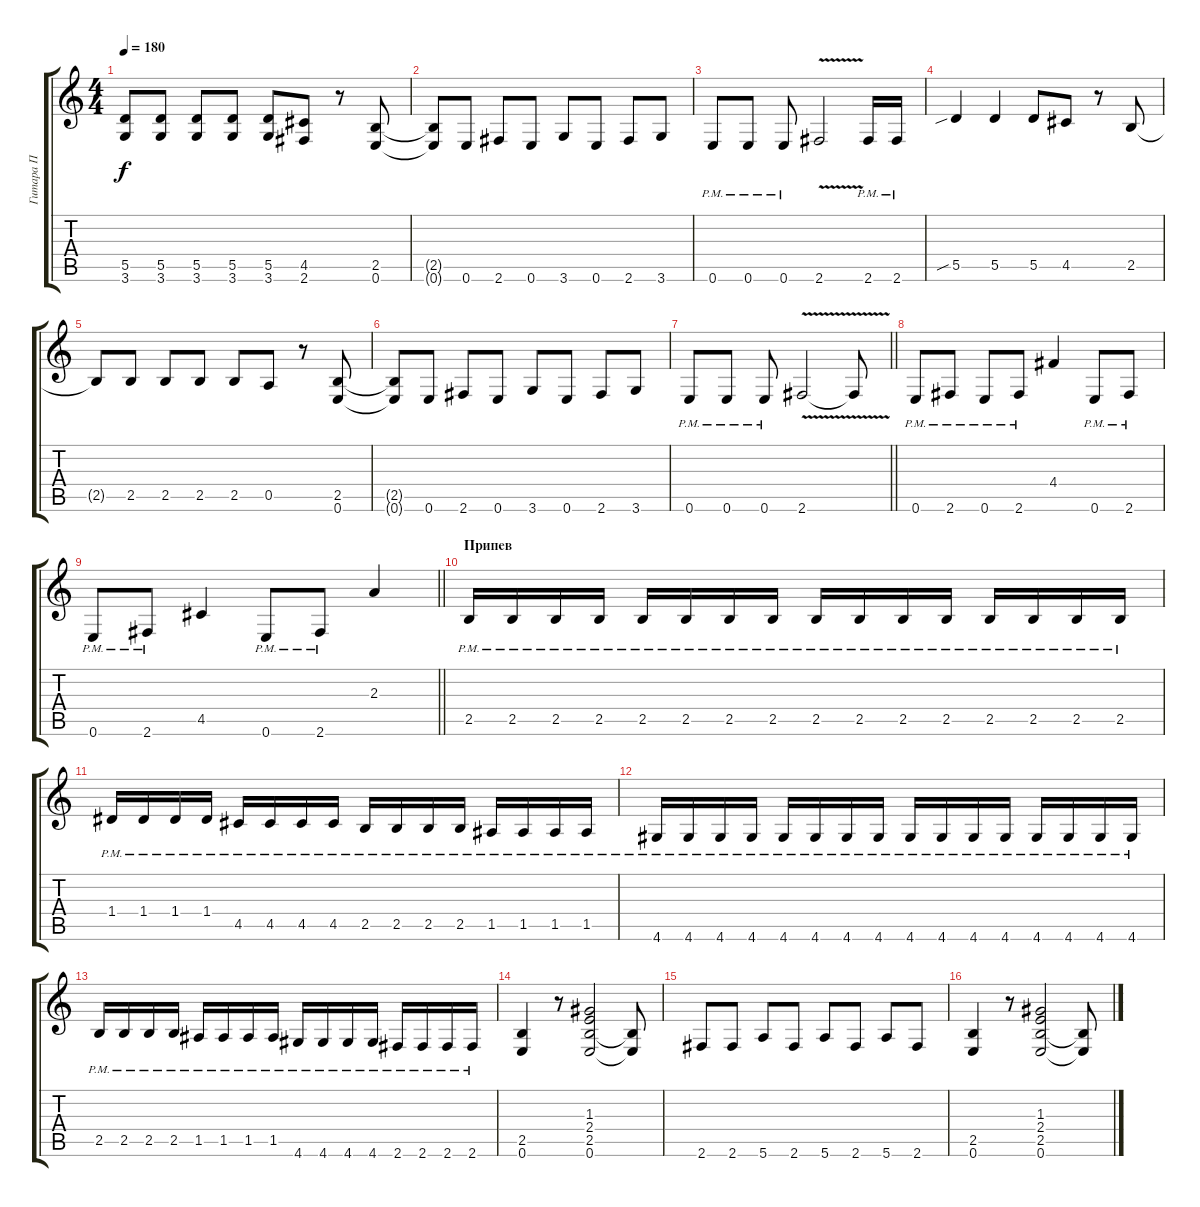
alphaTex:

\track ("Гитара П" "Гитара П") {instrument overdrivenguitar}
\staff {score tabs}
\tuning (E4 B3 G3 D3 A2 E2) {hide}
\ts (4 4)
\tempo 180
\clef g2
\ks c
(5.5 3.6).8{dy f} (5.5 3.6).8 (5.5 3.6).8 (5.5 3.6).8 (5.5 3.6).8 (4.5 2.6).8 r.8 (2.5 0.6).8 |
(2.5{t} 0.6{t}).8 0.6.8 2.6.8 0.6.8 3.6.8 0.6.8 2.6.8 3.6.8 |
0.6{pm}.8 0.6{pm}.8 0.6{pm}.8 2.6{v}.2 2.6{pm}.16 2.6{pm}.16 |
5.5{sib}.4 5.5.4 5.5.8 4.5.8 r.8 2.5.8 |
2.5{t}.8 2.5.8 2.5.8 2.5.8 2.5.8 0.5.8 r.8 (2.5 0.6).8 |
(2.5{t} 0.6{t}).8 0.6.8 2.6.8 0.6.8 3.6.8 0.6.8 2.6.8 3.6.8 |
\barLineRight lightlight
0.6{pm}.8 0.6{pm}.8 0.6{pm}.8 2.6{v}.2 2.6{t}.8 |
\section ("" " ")
0.6{pm}.8 2.6{pm}.8 0.6{pm}.8 2.6{pm}.8 4.4.4 0.6{pm}.8 2.6{pm}.8 |
\barLineRight lightlight
0.6{pm}.8 2.6{pm}.8 4.5.4 0.6{pm}.8 2.6{pm}.8 2.3.4 |
\section ("" "Припев")
2.5{pm}.16 2.5{pm}.16 2.5{pm}.16 2.5{pm}.16 2.5{pm}.16 2.5{pm}.16 2.5{pm}.16 2.5{pm}.16 2.5{pm}.16 2.5{pm}.16 2.5{pm}.16 2.5{pm}.16 2.5{pm}.16 2.5{pm}.16 2.5{pm}.16 2.5{pm}.16 |
1.4{pm}.16 1.4{pm}.16 1.4{pm}.16 1.4{pm}.16 4.5{pm}.16 4.5{pm}.16 4.5{pm}.16 4.5{pm}.16 2.5{pm}.16 2.5{pm}.16 2.5{pm}.16 2.5{pm}.16 1.5{pm}.16 1.5{pm}.16 1.5{pm}.16 1.5{pm}.16 |
4.6{pm}.16 4.6{pm}.16 4.6{pm}.16 4.6{pm}.16 4.6{pm}.16 4.6{pm}.16 4.6{pm}.16 4.6{pm}.16 4.6{pm}.16 4.6{pm}.16 4.6{pm}.16 4.6{pm}.16 4.6{pm}.16 4.6{pm}.16 4.6{pm}.16 4.6{pm}.16 |
2.5{pm}.16 2.5{pm}.16 2.5{pm}.16 2.5{pm}.16 1.5{pm}.16 1.5{pm}.16 1.5{pm}.16 1.5{pm}.16 4.6{pm}.16 4.6{pm}.16 4.6{pm}.16 4.6{pm}.16 2.6{pm}.16 2.6{pm}.16 2.6{pm}.16 2.6{pm}.16 |
(2.5 0.6).4 r.8 (1.3 2.4 2.5 0.6).2 (2.5{t} 0.6{t}).8 |
2.6.8 2.6.8 5.6.8 2.6.8 5.6.8 2.6.8 5.6.8 2.6.8 |
(2.5 0.6).4 r.8 (1.3 2.4 2.5 0.6).2 (2.5{t} 0.6{t}).8
